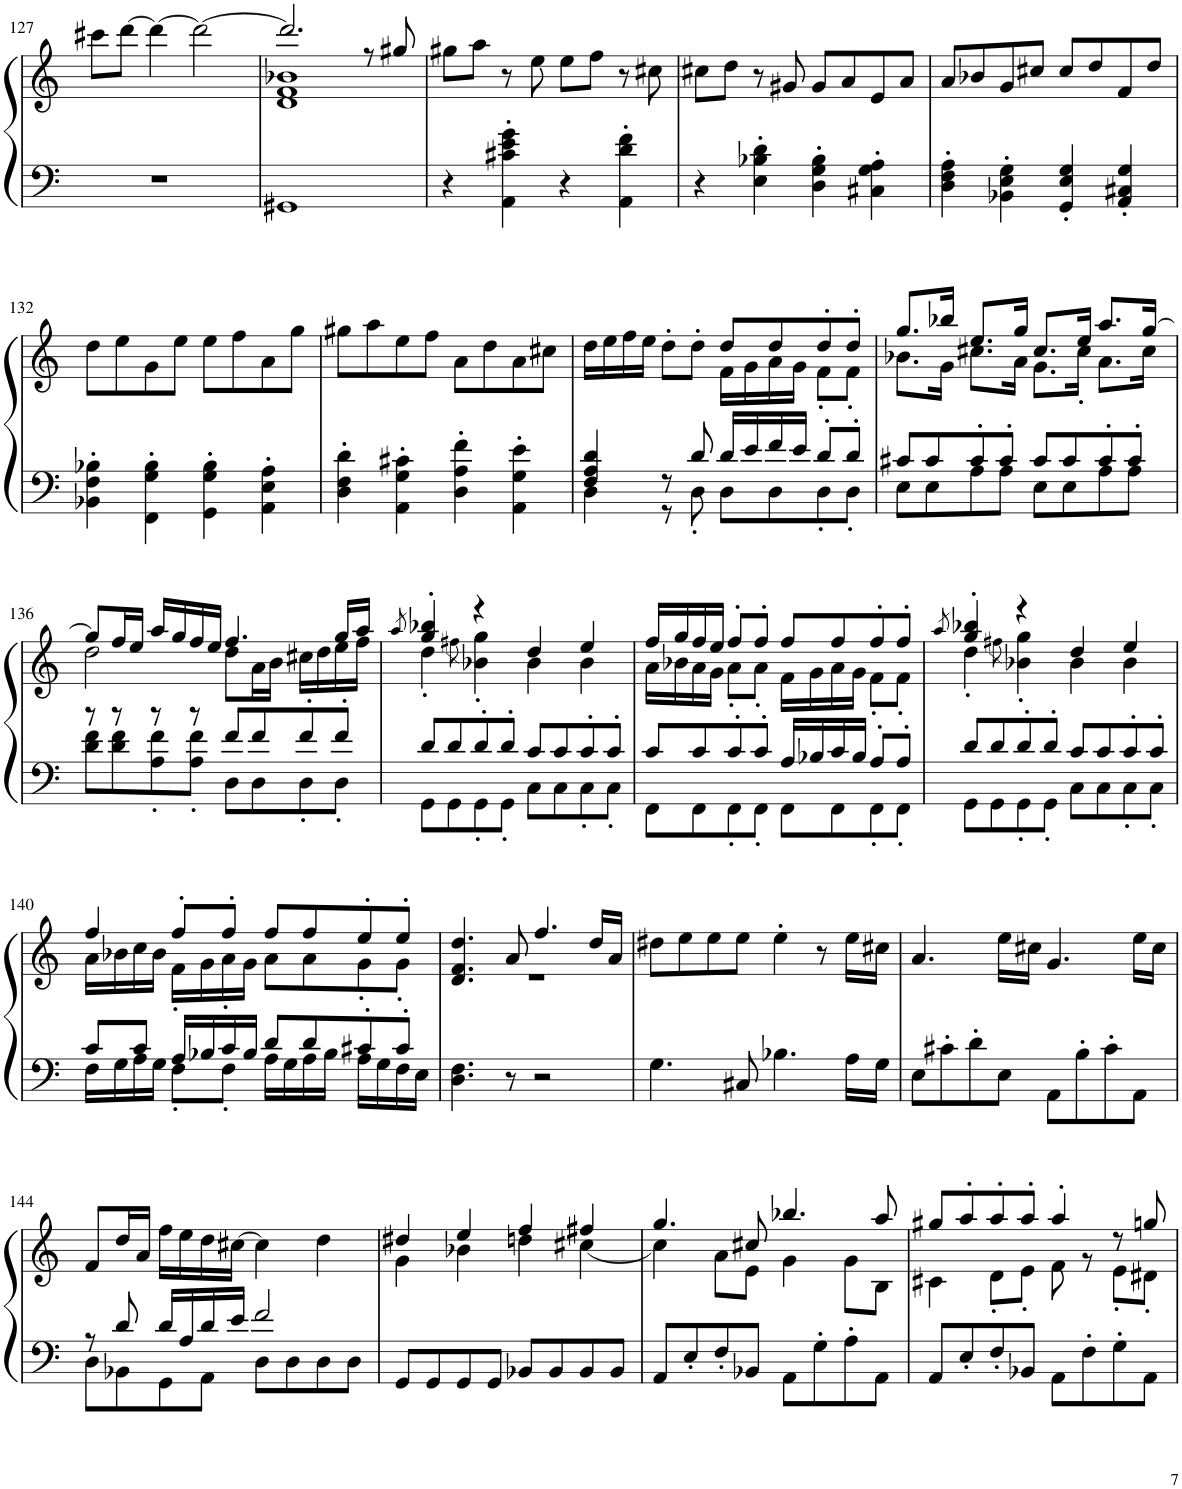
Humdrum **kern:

**kern	**kern
*part1	*part1
*staff2	*staff1
*I"Piano	*
*I'Pno.	*
!!LO:PB:g=z
*clefF4	*clefG2
*ITrd4c7	*ITrd4c7
*k[]	*k[]
*M4/4	*M4/4
=127	=127
1r	8ccc#X\L
.	[8ddd\J
.	4ddd\_
.	2ddd\_
=128	=128
*	*^
1GG#X	2.ddd/]	1d 1f 1b-X
.	8r	.
.	8gg#X/	.
*	*v	*v
=129	=129
4r	8gg#X\L
.	8aa\J
4AA\' 4c#X\' 4e\' 4g\'	8r
.	8ee\
4r	8ee\L
.	8ff\J
4AA\' 4d\' 4f\'	8r
.	8cc#X\
=130	=130
4r	8cc#X\L
.	8dd\J
4E\' 4B-X\' 4d\'	8r
.	8g#X/
4D\' 4G\' 4B-\'	8g#/L
.	8a/
4C#X\' 4G\' 4A\'	8e/
.	8a/J
=131	=131
4D\' 4F\' 4A\'	8a/L
.	8b-X/
4BB-X\' 4E\' 4G\'	8g/
.	8cc#X/J
4GG/' 4E/' 4G/'	8cc#/L
.	8dd/
4AA/' 4C#X/' 4G/'	8f/
.	8dd/J
!!LO:LB:g=z
=132	=132
4BB-X\' 4F\' 4B-X\'	8dd\L
.	8ee\
4FF\' 4G\' 4B-\'	8g\
.	8ee\J
4GG\' 4G\' 4B-\'	8ee\L
.	8ff\
4AA\' 4E\' 4A\'	8a\
.	8gg\J
=133	=133
4D\' 4F\' 4d\'	8gg#X\L
.	8aa\
4AA\' 4G\' 4c#X\'	8ee\
.	8ff\J
4D\' 4A\' 4f\'	8a\L
.	8dd\
4AA\' 4G\' 4e\'	8a\
.	8cc#X\J
=134	=134
*^	*^
4F/ 4A/ 4d/	4D\	16dd\LL	2ryy
.	.	16ee\	.
.	.	16ff\	.
.	.	16ee\JJ	.
8r	8r	8dd'\L	.
8d/	8D'\	8dd'\J	.
16d/LL	8D\L	8dd/L	16f\LL
16e/	.	.	16g\
16f/	8D\	8dd/	16a\
16e/JJ	.	.	16g\JJ
8d'/L	8D'\	8dd'/	8f'\L
8d'/J	8D'\J	8dd'/J	8f'\J
=135	=135	=135	=135
8c#X/L	8E\L	8.gg/L	8.b-X\L
8c#/	8E\	.	.
.	.	16bb-X/Jk	16g\Jk
8c#'/	8A\	8.ee/L	8.cc#X\L
8c#'/J	8A\J	.	.
.	.	16gg/Jk	16a\Jk
8c#/L	8E\L	8.cc#/L	8.g\L
8c#/	8E\	.	.
.	.	16ee/Jk	16cc#'\Jk
8c#'/	8A\	8.aa/L	8.a\L
8c#'/J	8A\J	.	.
.	.	[16gg/Jk	16cc#\Jk
!!LO:LB:g=z	!!
=136	=136	=136	=136
8r	8d\ 8f\L	8gg/L]	2dd\
8r	8d\ 8f\	16ff/L	.
.	.	16ee/JJ	.
8r	8A\' 8f\'	16aa/LL	.
.	.	16gg/	.
8r	8A\' 8f\'J	16ff/	.
.	.	16ee/JJ	.
8f/L	8D\L	4.ff/	8dd\L
8f/	8D\	.	16a\L
.	.	.	16b\JJ
8f'/	8D'\	.	16cc#X\LL
.	.	.	16dd\
8f'/J	8D'\J	16gg/LL	16ee\
.	.	16aa/JJ	16ff\JJ
=137	=137	=137	=137
.	.	8qaa/	.
8d/L	8GG\L	4gg/' 4bb-X/'	4dd'\
8d/	8GG\	.	.
.	.	.	8qff#X\
8d'/	8GG'\	4r	4b-X\' 4gg\'
8d'/J	8GG'\J	.	.
8c/L	8C\L	4dd/	4b-\
8c/	8C\	.	.
8c'/	8C'\	4ee/	4b-\
8c'/J	8C'\J	.	.
=138	=138	=138	=138
8c/L	8FF\L	16ff/LL	16a\LL
.	.	16gg/	16b-X\
8c/	8FF\	16ff/	16a\
.	.	16ee/JJ	16g\JJ
8c'/	8FF'\	8ff'/L	8a'\L
8c'/J	8FF'\J	8ff'/J	8a'\J
16A/LL	8FF\L	8ff/L	16f\LL
16B-X/	.	.	16g\
16c/	8FF\	8ff/	16a\
16B-/JJ	.	.	16g\JJ
8A'/L	8FF'\	8ff'/	8f'\L
8A'/J	8FF'\J	8ff'/J	8f'\J
=139	=139	=139	=139
.	.	8qaa/	.
8d/L	8GG\L	4gg/' 4bb-X/'	4dd'\
8d/	8GG\	.	.
.	.	.	8qff#X\
8d'/	8GG'\	4r	4b-X\' 4gg\'
8d'/J	8GG'\J	.	.
8c/L	8C\L	4dd/	4b-\
8c/	8C\	.	.
8c'/	8C'\	4ee/	4b-\
8c'/J	8C'\J	.	.
!!LO:LB:g=z	!!
=140	=140	=140	=140
8c/L	16F\LL	4ff/	16a\LL
.	16G\	.	16b-X\
8c/J	16A\	.	16cc\
.	16G\JJ	.	16b-\JJ
16A/LL	8F'\L	8ff'/L	16f'\LL
16B-X/	.	.	16g\
16c/	8F'\J	8ff'/J	16a'\
16B-/JJ	.	.	16g\JJ
8d/L	16A\LL	8ff/L	8a\L
.	16G\	.	.
8d/	16A\	8ff/	8a\
.	16B-\JJ	.	.
8c#X'/	16A\LL	8ee'/	8g'\
.	16G\	.	.
8c#'/J	16F\	8ee'/J	8g'\J
.	16E\JJ	.	.
*v	*v	*	*
=141	=141	=141
4.D\ 4.F\	4.d/ 4.f/ 4.dd/	1r
8r	8a/	.
2r	4.ff/	.
.	16dd/LL	.
.	16a/JJ	.
*	*v	*v
=142	=142
4.G\	8dd#X\L
.	8ee\
.	8ee\
8C#X/	8ee\J
4.B-X\	4ee'\
.	8r
16A\LL	16ee\LL
16G\JJ	16cc#X\JJ
=143	=143
8E\L	4.a/
8c#X'\	.
8d'\	.
8E\J	16ee\LL
.	16cc#X\JJ
8AA\L	4.g/
8B'\	.
8c#'\	.
8AA\J	16ee\LL
.	16cc#\JJ
!!LO:LB:g=z
=144	=144
*^	*
8r	8D\L	8f/L
8d/	8BB-X\	16dd/L
.	.	16a/JJ
16d/LL	8GG\	16ff\LL
16A/	.	16ee\
16d/	8AA\J	16dd\
16e/JJ	.	[16cc#X\JJ
2f/	8D\L	4cc#\]
.	8D\	.
.	8D\	4dd\
.	8D\J	.
*v	*v	*
=145	=145
*	*^
8GG/L	4dd#X/	4g\
8GG/	.	.
8GG/	4ee/	4b-X\
8GG/J	.	.
8BB-X/L	4ff/	4ddn\
8BB-/	.	.
8BB-/	4ff#X/	[4cc#X\
8BB-/J	.	.
=146	=146	=146
8AA/L	4.gg/	4cc#\]
8E'/	.	.
8F'/	.	8a\L
8BB-X/J	8cc#X/	8e\J
8AA\L	4.bb-X/	4g\
8G'\	.	.
8A'\	.	8g\L
8AA\J	8aa/	8B\J
=147	=147	=147
8AA/L	8gg#X/L	4c#X\
8E'/	8aa'/	.
8F'/	8aa'/	8d'\L
8BB-X/J	8aa'/J	8e'\J
8AA\L	4aa'/	8f\
8F'\	.	8r
8G'\	8r	8e'\L
8AA\J	8ggn/	8d#X'\J
*	*v	*v
=	=
*-	*-
